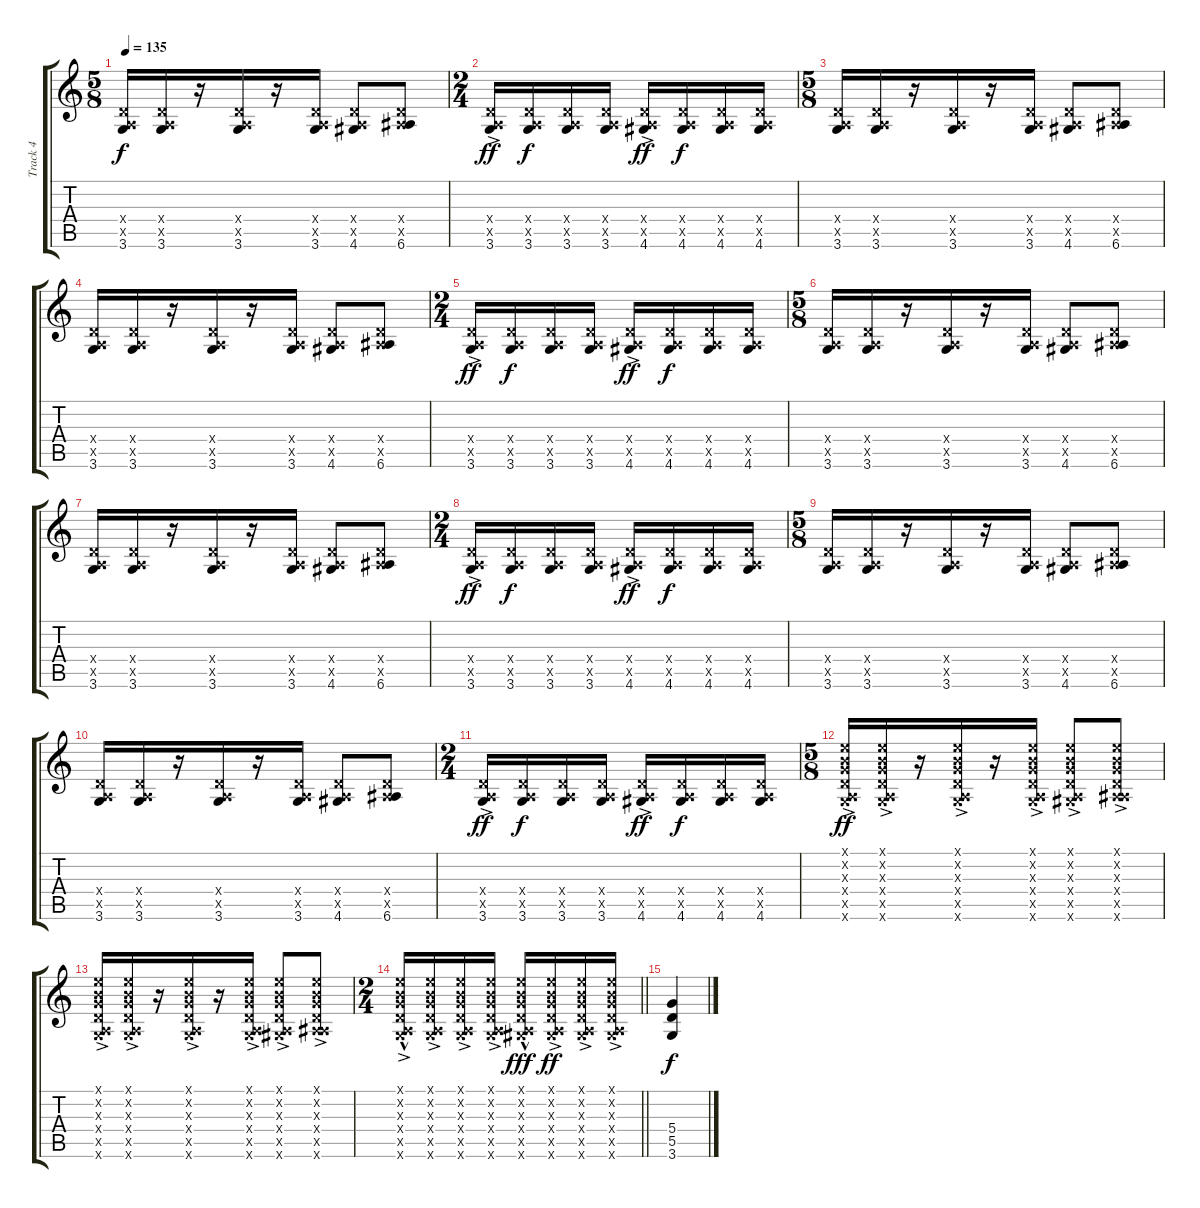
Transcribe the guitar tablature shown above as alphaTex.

\track ("Track 4" "Track 4") {instrument distortionguitar}
\staff {score tabs}
\tuning (E4 B3 G3 D3 A2 E2) {hide}
\ts (5 8)
\tempo 135
\clef g2
\ks c
(0.4{x} 0.5{x} 3.6).16{dy f} (0.4{x} 0.5{x} 3.6).16 r.16 (0.4{x} 0.5{x} 3.6).16 r.16 (0.4{x} 0.5{x} 3.6).16 (0.4{x} 0.5{x} 4.6).8 (0.4{x} 0.5{x} 6.6).8 |
\ts (2 4)
(0.4{x} 0.5{x} 3.6{ac}).16{dy ff} (0.4{x} 0.5{x} 3.6).16{dy f} (0.4{x} 0.5{x} 3.6).16 (0.4{x} 0.5{x} 3.6).16 (0.4{x} 0.5{x} 4.6{ac}).16{dy ff} (0.4{x} 0.5{x} 4.6).16{dy f} (0.4{x} 0.5{x} 4.6).16 (0.4{x} 0.5{x} 4.6).16 |
\ts (5 8)
(0.4{x} 0.5{x} 3.6).16 (0.4{x} 0.5{x} 3.6).16 r.16 (0.4{x} 0.5{x} 3.6).16 r.16 (0.4{x} 0.5{x} 3.6).16 (0.4{x} 0.5{x} 4.6).8 (0.4{x} 0.5{x} 6.6).8 |
(0.4{x} 0.5{x} 3.6).16 (0.4{x} 0.5{x} 3.6).16 r.16 (0.4{x} 0.5{x} 3.6).16 r.16 (0.4{x} 0.5{x} 3.6).16 (0.4{x} 0.5{x} 4.6).8 (0.4{x} 0.5{x} 6.6).8 |
\ts (2 4)
(0.4{x} 0.5{x} 3.6{ac}).16{dy ff} (0.4{x} 0.5{x} 3.6).16{dy f} (0.4{x} 0.5{x} 3.6).16 (0.4{x} 0.5{x} 3.6).16 (0.4{x} 0.5{x} 4.6{ac}).16{dy ff} (0.4{x} 0.5{x} 4.6).16{dy f} (0.4{x} 0.5{x} 4.6).16 (0.4{x} 0.5{x} 4.6).16 |
\ts (5 8)
(0.4{x} 0.5{x} 3.6).16 (0.4{x} 0.5{x} 3.6).16 r.16 (0.4{x} 0.5{x} 3.6).16 r.16 (0.4{x} 0.5{x} 3.6).16 (0.4{x} 0.5{x} 4.6).8 (0.4{x} 0.5{x} 6.6).8 |
(0.4{x} 0.5{x} 3.6).16 (0.4{x} 0.5{x} 3.6).16 r.16 (0.4{x} 0.5{x} 3.6).16 r.16 (0.4{x} 0.5{x} 3.6).16 (0.4{x} 0.5{x} 4.6).8 (0.4{x} 0.5{x} 6.6).8 |
\ts (2 4)
(0.4{x} 0.5{x} 3.6{ac}).16{dy ff} (0.4{x} 0.5{x} 3.6).16{dy f} (0.4{x} 0.5{x} 3.6).16 (0.4{x} 0.5{x} 3.6).16 (0.4{x} 0.5{x} 4.6{ac}).16{dy ff} (0.4{x} 0.5{x} 4.6).16{dy f} (0.4{x} 0.5{x} 4.6).16 (0.4{x} 0.5{x} 4.6).16 |
\ts (5 8)
(0.4{x} 0.5{x} 3.6).16 (0.4{x} 0.5{x} 3.6).16 r.16 (0.4{x} 0.5{x} 3.6).16 r.16 (0.4{x} 0.5{x} 3.6).16 (0.4{x} 0.5{x} 4.6).8 (0.4{x} 0.5{x} 6.6).8 |
(0.4{x} 0.5{x} 3.6).16 (0.4{x} 0.5{x} 3.6).16 r.16 (0.4{x} 0.5{x} 3.6).16 r.16 (0.4{x} 0.5{x} 3.6).16 (0.4{x} 0.5{x} 4.6).8 (0.4{x} 0.5{x} 6.6).8 |
\ts (2 4)
(0.4{x} 0.5{x} 3.6{ac}).16{dy ff} (0.4{x} 0.5{x} 3.6).16{dy f} (0.4{x} 0.5{x} 3.6).16 (0.4{x} 0.5{x} 3.6).16 (0.4{x} 0.5{x} 4.6{ac}).16{dy ff} (0.4{x} 0.5{x} 4.6).16{dy f} (0.4{x} 0.5{x} 4.6).16 (0.4{x} 0.5{x} 4.6).16 |
\ts (5 8)
(0.1{ac x} 0.2{ac x} 0.3{ac x} 0.4{ac x} 0.5{ac x} 3.6{ac x}).16{dy ff} (0.1{ac x} 0.2{ac x} 0.3{ac x} 0.4{ac x} 0.5{x} 3.6{ac x}).16 r.16 (0.1{ac x} 0.2{ac x} 0.3{ac x} 0.4{ac x} 0.5{ac x} 3.6{ac x}).16 r.16 (0.1{x} 0.2{x} 0.3{x} 0.4{ac x} 0.5{ac x} 3.6{ac x}).16 (0.1{x} 0.2{x} 0.3{ac x} 0.4{ac x} 0.5{ac x} 4.6{x}).8 (0.1{ac x} 0.2{ac x} 0.3{ac x} 0.4{ac x} 0.5{ac x} 6.6{x}).8 |
(0.1{ac x} 0.2{ac x} 0.3{ac x} 0.4{ac x} 0.5{ac x} 3.6{ac x}).16 (0.1{ac x} 0.2{ac x} 0.3{ac x} 0.4{ac x} 0.5{x} 3.6{ac x}).16 r.16 (0.1{ac x} 0.2{ac x} 0.3{ac x} 0.4{ac x} 0.5{ac x} 3.6{ac x}).16 r.16 (0.1{x} 0.2{x} 0.3{x} 0.4{ac x} 0.5{ac x} 3.6{ac x}).16 (0.1{x} 0.2{x} 0.3{ac x} 0.4{ac x} 0.5{ac x} 4.6{x}).8 (0.1{ac x} 0.2{ac x} 0.3{ac x} 0.4{ac x} 0.5{ac x} 6.6{x}).8 |
\ts (2 4)
\barLineRight lightlight
(0.1{x} 0.2{hac x} 0.3{hac x} 0.4{hac x} 0.5{hac x} 3.6{ac x}).16 (0.1{x} 0.2{ac x} 0.3{x} 0.4{ac x} 0.5{ac x} 3.6{x}).16 (0.1{x} 0.2{ac x} 0.3{ac x} 0.4{x} 0.5{x} 3.6{x}).16 (0.1{x} 0.2{x} 0.3{ac x} 0.4{ac x} 0.5{ac x} 3.6{ac x}).16 (0.1{x} 0.2{hac x} 0.3{hac x} 0.4{hac x} 0.5{hac x} 4.6{hac x}).16{dy fff} (0.1{x} 0.2{x} 0.3{ac x} 0.4{ac x} 0.5{ac x} 4.6{x}).16{dy ff} (0.1{x} 0.2{x} 0.3{ac x} 0.4{ac x} 0.5{ac x} 4.6{x}).16 (0.1{x} 0.2{x} 0.3{ac x} 0.4{ac x} 0.5{ac x} 4.6{ac x}).16 |
\section ("" "")
(5.4 5.5 3.6).4{dy f}
